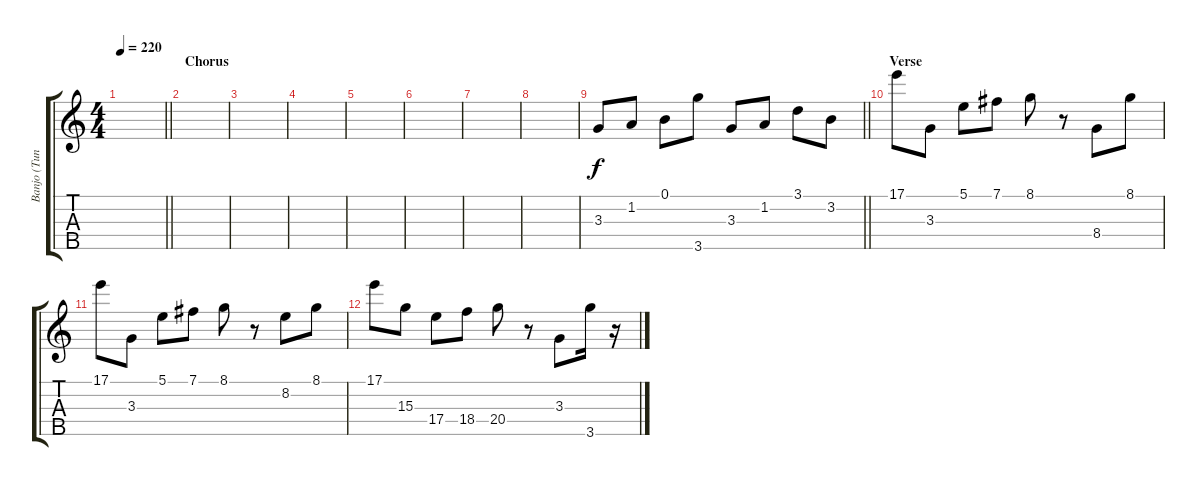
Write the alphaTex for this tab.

\track ("Banjo (Tuning EBEAbB)" "Banjo (Tun") {instrument banjo}
\staff {score tabs}
\tuning (B3 Ab3 E3 B2 E4) {hide}
\displaytranspose 12
\ts (4 4)
\tempo 220
\clef g2
\barLineRight lightlight
\ks c
|
\section ("" "Chorus")
|
|
|
|
|
|
|
\barLineRight lightlight
3.3.8 1.2.8 0.1.8 3.5.8 3.3.8 1.2.8 3.1.8 3.2.8 |
\section ("" "Verse")
17.1.8 3.3.8 5.1.8 7.1.8 8.1.8 r.8 8.4.8 8.1.8 |
17.1.8 3.3.8 5.1.8 7.1.8 8.1.8 r.8 8.2.8 8.1.8 |
17.1.8 15.3.8 17.4.8 18.4.8 20.4.8 r.8 3.3.8 3.5.16 r.16
